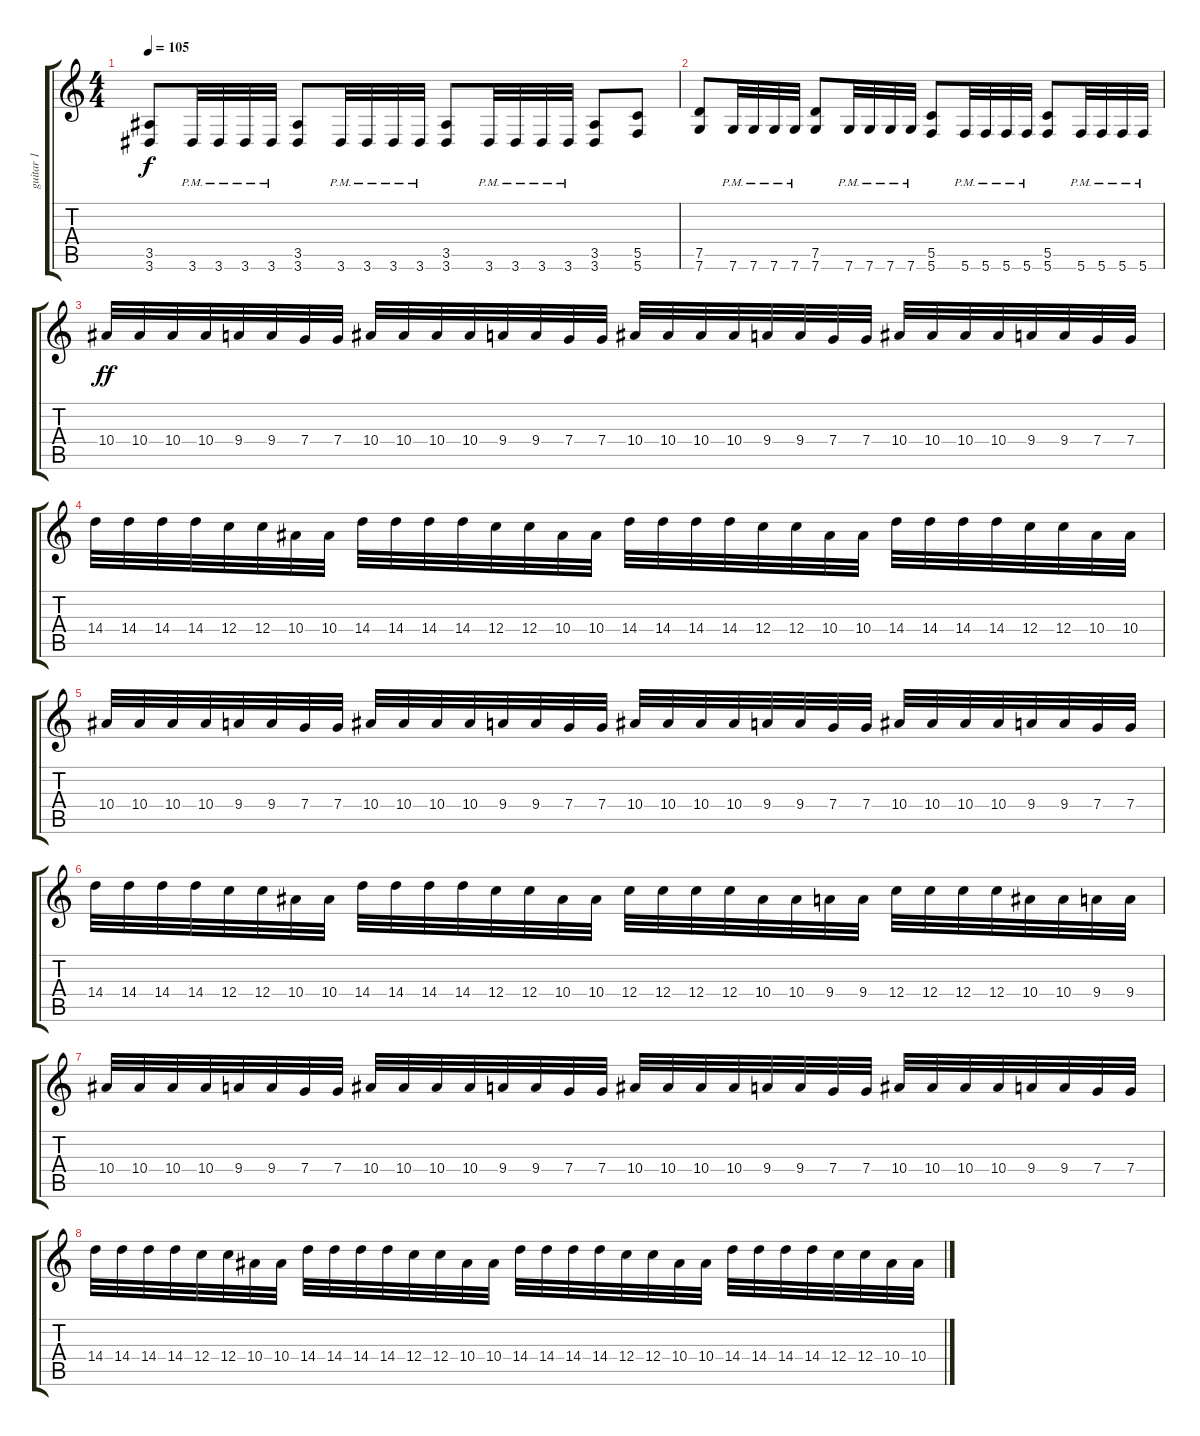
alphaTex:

\track ("guitar 1" "guitar 1") {instrument distortionguitar}
\staff {score tabs}
\tuning (D4 A3 F3 C3 G2 C2) {hide}
\ts (4 4)
\tempo 105
\clef g2
\ks c
(3.5 3.6).8{dy f} 3.6{pm}.32 3.6{pm}.32 3.6{pm}.32 3.6{pm}.32 (3.5 3.6).8 3.6{pm}.32 3.6{pm}.32 3.6{pm}.32 3.6{pm}.32 (3.5 3.6).8 3.6{pm}.32 3.6{pm}.32 3.6{pm}.32 3.6{pm}.32 (3.5 3.6).8 (5.5 5.6).8 |
(7.5 7.6).8 7.6{pm}.32 7.6{pm}.32 7.6{pm}.32 7.6{pm}.32 (7.5 7.6).8 7.6{pm}.32 7.6{pm}.32 7.6{pm}.32 7.6{pm}.32 (5.5 5.6).8 5.6{pm}.32 5.6{pm}.32 5.6{pm}.32 5.6{pm}.32 (5.5 5.6).8 5.6{pm}.32 5.6{pm}.32 5.6{pm}.32 5.6{pm}.32 |
10.4.32{dy ff} 10.4.32 10.4.32 10.4.32 9.4.32 9.4.32 7.4.32 7.4.32 10.4.32 10.4.32 10.4.32 10.4.32 9.4.32 9.4.32 7.4.32 7.4.32 10.4.32 10.4.32 10.4.32 10.4.32 9.4.32 9.4.32 7.4.32 7.4.32 10.4.32 10.4.32 10.4.32 10.4.32 9.4.32 9.4.32 7.4.32 7.4.32 |
14.4.32 14.4.32 14.4.32 14.4.32 12.4.32 12.4.32 10.4.32 10.4.32 14.4.32 14.4.32 14.4.32 14.4.32 12.4.32 12.4.32 10.4.32 10.4.32 14.4.32 14.4.32 14.4.32 14.4.32 12.4.32 12.4.32 10.4.32 10.4.32 14.4.32 14.4.32 14.4.32 14.4.32 12.4.32 12.4.32 10.4.32 10.4.32 |
10.4.32 10.4.32 10.4.32 10.4.32 9.4.32 9.4.32 7.4.32 7.4.32 10.4.32 10.4.32 10.4.32 10.4.32 9.4.32 9.4.32 7.4.32 7.4.32 10.4.32 10.4.32 10.4.32 10.4.32 9.4.32 9.4.32 7.4.32 7.4.32 10.4.32 10.4.32 10.4.32 10.4.32 9.4.32 9.4.32 7.4.32 7.4.32 |
14.4.32 14.4.32 14.4.32 14.4.32 12.4.32 12.4.32 10.4.32 10.4.32 14.4.32 14.4.32 14.4.32 14.4.32 12.4.32 12.4.32 10.4.32 10.4.32 12.4.32 12.4.32 12.4.32 12.4.32 10.4.32 10.4.32 9.4.32 9.4.32 12.4.32 12.4.32 12.4.32 12.4.32 10.4.32 10.4.32 9.4.32 9.4.32 |
10.4.32 10.4.32 10.4.32 10.4.32 9.4.32 9.4.32 7.4.32 7.4.32 10.4.32 10.4.32 10.4.32 10.4.32 9.4.32 9.4.32 7.4.32 7.4.32 10.4.32 10.4.32 10.4.32 10.4.32 9.4.32 9.4.32 7.4.32 7.4.32 10.4.32 10.4.32 10.4.32 10.4.32 9.4.32 9.4.32 7.4.32 7.4.32 |
14.4.32 14.4.32 14.4.32 14.4.32 12.4.32 12.4.32 10.4.32 10.4.32 14.4.32 14.4.32 14.4.32 14.4.32 12.4.32 12.4.32 10.4.32 10.4.32 14.4.32 14.4.32 14.4.32 14.4.32 12.4.32 12.4.32 10.4.32 10.4.32 14.4.32 14.4.32 14.4.32 14.4.32 12.4.32 12.4.32 10.4.32 10.4.32
